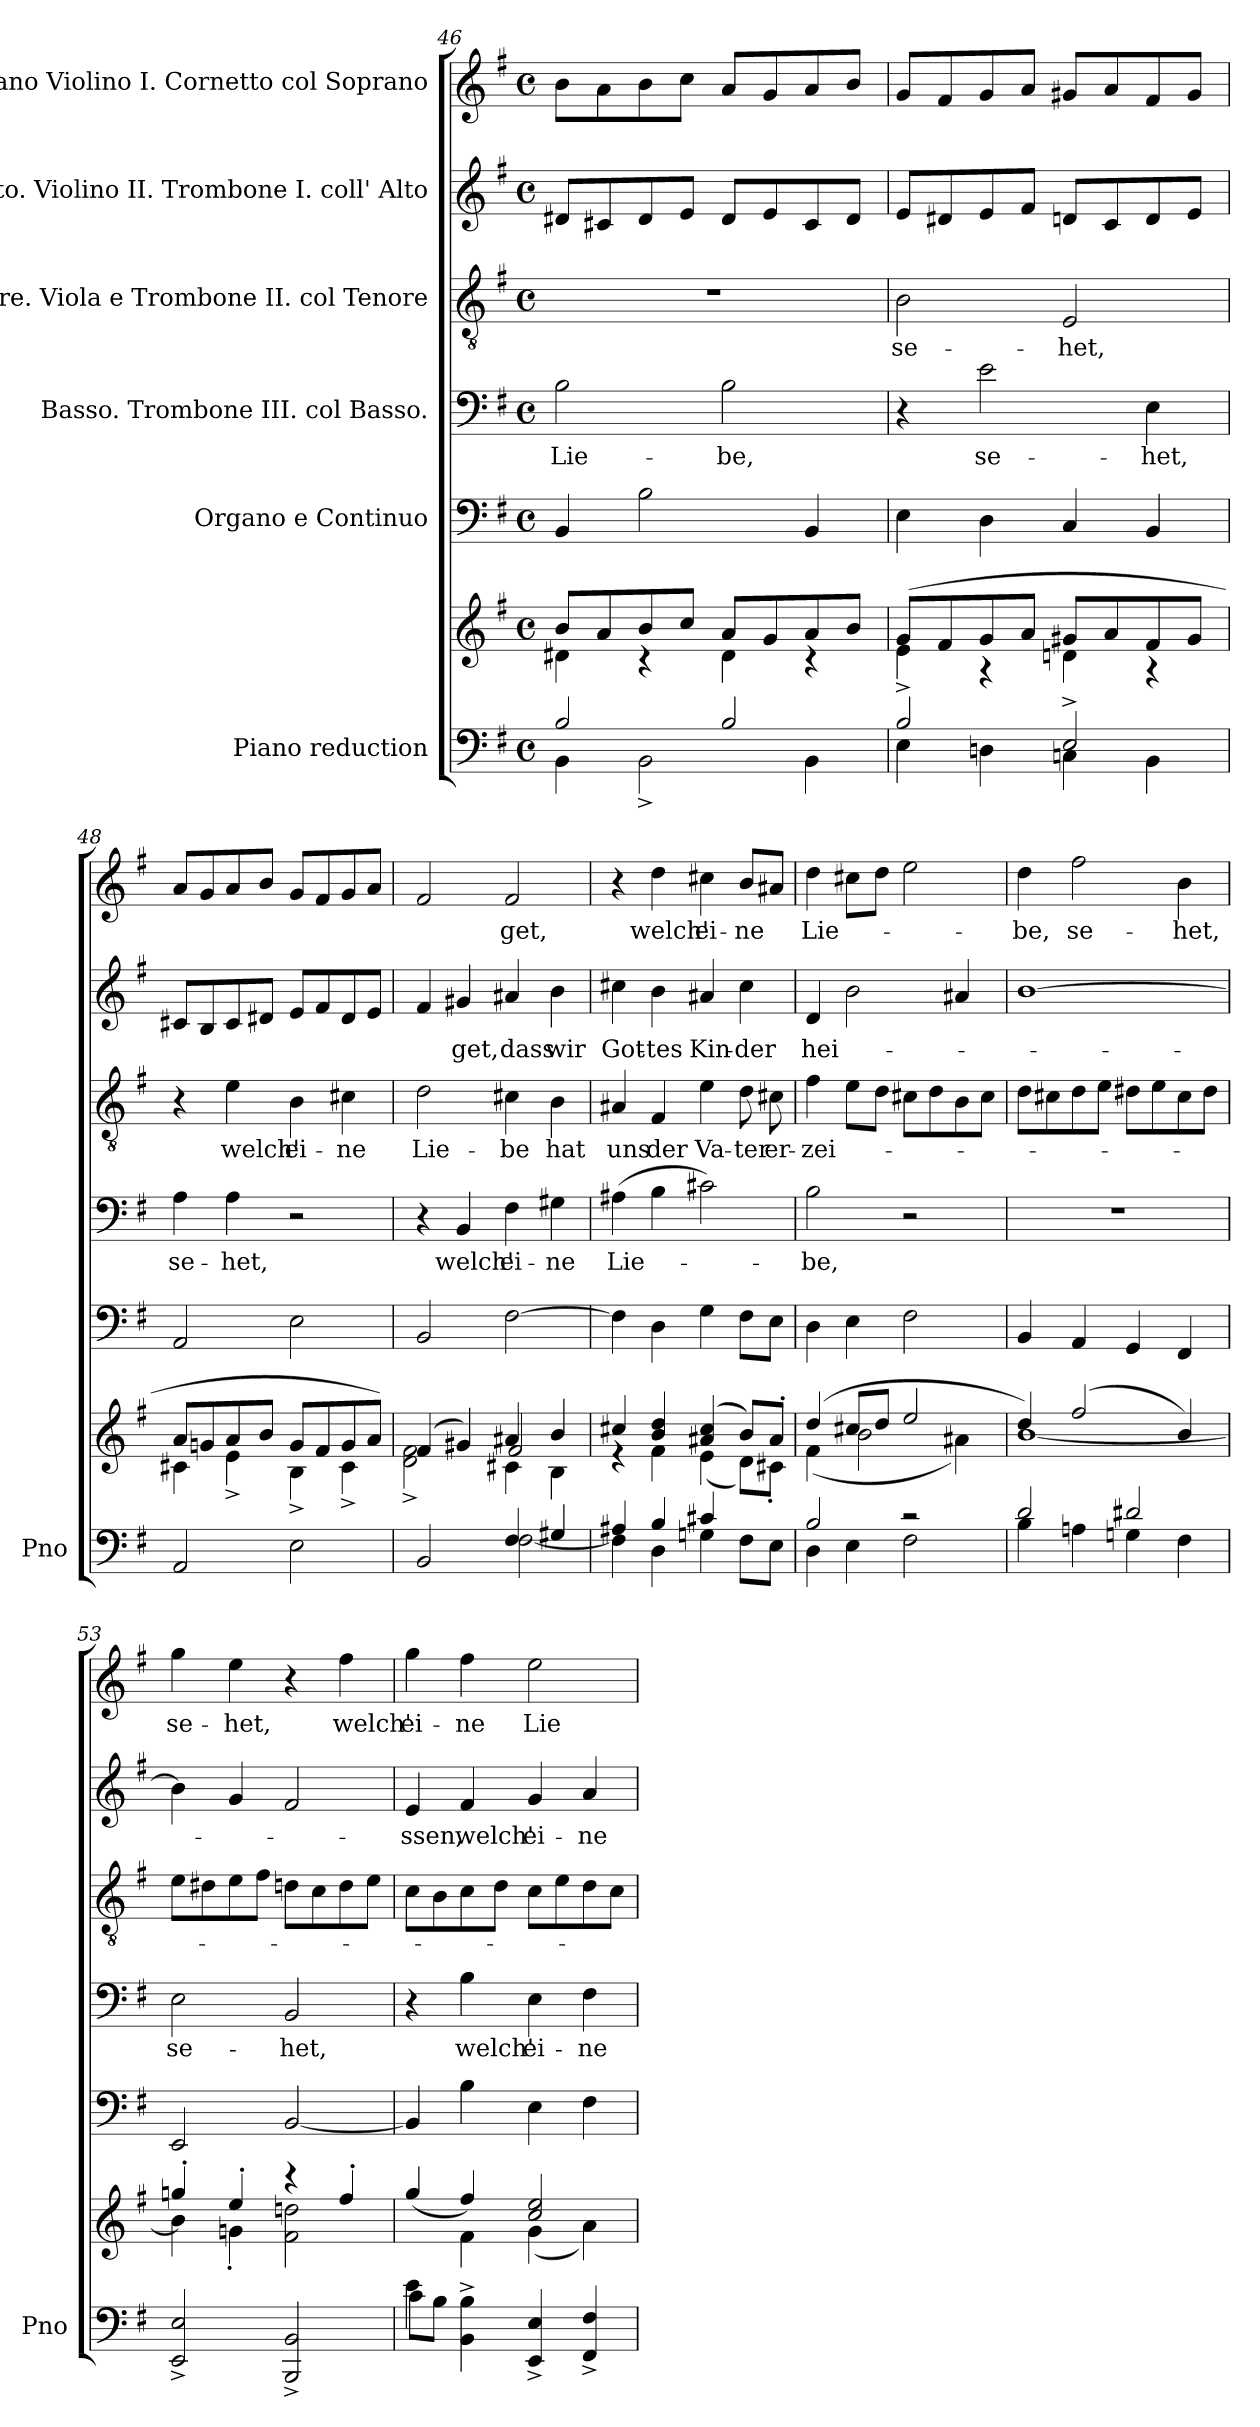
**kern	**kern	**kern	**kern	**text	**kern	**text	**kern	**text	**kern	**text
*part6	*part6	*part5	*part4	*part4	*part3	*part3	*part2	*part2	*part1	*part1
*staff7	*staff6	*staff5	*staff4	*staff4	*staff3	*staff3	*staff2	*staff2	*staff1	*staff1
*I"Piano reduction	*	*I"Organo e Continuo	*I"Basso. Trombone III. col Basso.	*	*I"Tenore. Viola e Trombone II. col Tenore	*	*I"Alto. Violino II. Trombone I. coll' Alto	*	*I"Soprano Violino I. Cornetto col Soprano	*
*I'Pno	*	*	*	*	*	*	*	*	*	*
*clefF4	*clefG2	*clefF4	*clefF4	*	*clefGv2	*	*clefG2	*	*clefG2	*
*k[f#]	*k[f#]	*k[f#]	*k[f#]	*	*k[f#]	*	*k[f#]	*	*k[f#]	*
*M4/4	*M4/4	*M4/4	*M4/4	*	*M4/4	*	*M4/4	*	*M4/4	*
*met(c)	*met(c)	*met(c)	*met(c)	*	*met(c)	*	*met(c)	*	*met(c)	*
=46	=46	=46	=46	=46	=46	=46	=46	=46	=46	=46
*^	*^	*	*	*	*	*	*	*	*	*
!	!	!	!	!	!	!LO:LY:b	!	!	!	!	!	!
2B/	4BB\	8b/L	4d#X\	4BB/	2B\	Lie-	1r	.	8d#X/L	.	8b\L	.
.	.	8a/	.	.	.	.	.	.	8c#X/	.	8a\	.
.	2BB^\	8b/	4r	2B\	.	.	.	.	8d#/	.	8b\	.
.	.	8cc/J	.	.	.	.	.	.	8e/J	.	8cc\J	.
!	!	!	!	!	!	!LO:LY:b	!	!	!	!	!	!
2B/	.	8a/L	4d#\	.	2B\	be,	.	.	8d#/L	.	8a/L	.
.	.	8g/	.	.	.	.	.	.	8e/	.	8g/	.
.	4BB\	8a/	4r	4BB/	.	.	.	.	8c#/	.	8a/	.
.	.	8b/J	.	.	.	.	.	.	8d#/J	.	8b/J	.
=47	=47	=47	=47	=47	=47	=47	=47	=47	=47	=47	=47	=47
!	!	!	!	!	!	!	!	!LO:LY:b	!	!	!	!
2B^/	4E\	(8g/L	4e\	4E\	4r	.	2B\	se-	8e/L	.	8g/L	.
.	.	8f#/	.	.	.	.	.	.	8d#X/	.	8f#/	.
!	!	!	!	!	!	!LO:LY:b	!	!	!	!	!	!
.	4Dn\	8g/	4r	4D\	2e\	se-	.	.	8e/	.	8g/	.
.	.	8a/J	.	.	.	.	.	.	8f#/J	.	8a/J	.
!	!	!	!	!	!	!	!	!LO:LY:b	!	!	!	!
2E^/	4Cn\	8g#X/L	4dn\	4C/	.	.	2E/	het,	8dn/L	.	8g#X/L	.
.	.	8a/	.	.	.	.	.	.	8c/	.	8a/	.
!	!	!	!	!	!	!LO:LY:b	!	!	!	!	!	!
.	4BB\	8f#/	4r	4BB/	4E\	het,	.	.	8d/	.	8f#/	.
.	.	8g#/J	.	.	.	.	.	.	8e/J	.	8g#/J	.
*v	*v	*	*	*	*	*	*	*	*	*	*	*
!!LO:PB:g=z
=48	=48	=48	=48	=48	=48	=48	=48	=48	=48	=48	=48
!	!	!	!	!	!LO:LY:b	!	!	!	!	!	!
2AA/	8a/L	4c#X\	2AA/	4A\	se-	4r	.	8c#X/L	.	8a/L	.
.	8gn/	.	.	.	.	.	.	8B/	.	8g/	.
!	!	!	!	!	!LO:LY:b	!	!LO:LY:b	!	!	!	!
.	8a/	4e^\	.	4A\	het,	4e\	welch'	8c#/	.	8a/	.
.	8b/J	.	.	.	.	.	.	8d#X/J	.	8b/J	.
!	!	!	!	!	!	!	!LO:LY:b	!	!	!	!
2E\	8g/L	4B^\	2E\	2r	.	4B\	ei-	8e/L	.	8g/L	.
.	8f#/	.	.	.	.	.	.	8f#/	.	8f#/	.
!	!	!	!	!	!	!	!LO:LY:b	!	!	!	!
.	8g/	4c#^\	.	.	.	4c#X\	ne	8d#/	.	8g/	.
.	8a/J)	.	.	.	.	.	.	8e/J	.	8a/J	.
=49	=49	=49	=49	=49	=49	=49	=49	=49	=49	=49	=49
*^	*	*^	*	*	*	*	*	*	*	*	*
!	!	!	!	!	!	!	!	!	!LO:LY:b	!	!	!	!
2BB/	2ryy	(4f#/	2d\^ 2f#\^	2ryy	2BB/	4r	.	2d\	Lie-	4f#/	.	2f#/	.
!	!	!	!	!	!	!	!LO:LY:b	!	!	!	!LO:LY:b	!	!
.	.	4g#X/)	.	.	.	4BB/	welch'	.	.	4g#X/	get,	.	.
!	!	!	!	!	!	!	!LO:LY:b	!	!LO:LY:b	!	!LO:LY:b	!	!LO:LY:b
4F#/	[2F#\	4a#X/	4c#X\	2f#/	[2F#\	4F#\	ei-	4c#X\	be	4a#X/	dass	2f#/	get,
!	!	!	!	!	!	!	!LO:LY:b	!	!LO:LY:b	!	!LO:LY:b	!	!
4G#X/	.	4b/	4B\	.	.	4G#X\	ne	4B\	hat	4b\	wir	.	.
*	*	*	*v	*v	*	*	*	*	*	*	*	*	*
=50	=50	=50	=50	=50	=50	=50	=50	=50	=50	=50	=50	=50
!	!	!	!	!	!	!LO:LY:b	!	!LO:LY:b	!	!LO:LY:b	!	!
4A#X/	4F#\]	4cc#X/	4r	4F#\]	(4A#X\	Lie-	4A#X/	uns	4cc#X\	Got-	4r	.
!	!	!	!	!	!	!	!	!LO:LY:b	!	!LO:LY:b	!	!LO:LY:b
4B/	4D\	4b/ 4dd/	4f#\	4D\	4B\	.	4F#/	der	4b\	tes	4dd\	welch'
!	!	!	!	!	!	!	!	!LO:LY:b	!	!LO:LY:b	!	!LO:LY:b
4c#X/	4Gn\	(4a#X/ 4cc#/	(4e\	4G\	2c#X\)	.	4e\	Va-	4a#X/	Kin-	4cc#X\	ei-
!	!	!	!	!	!	!	!	!LO:LY:b	!	!LO:LY:b	!	!LO:LY:b
4ryy	8F#\L	8b/L)	8d\L)	8F#\L	.	.	8d\	ter	4cc#\	der	8b/L	ne
!	!	!	!	!	!	!	!	!LO:LY:b	!	!	!	!
.	8E\J	8a#'/J	8c#X'\J	8E\J	.	.	8c#X\	er-	.	.	8a#X/J	.
=51	=51	=51	=51	=51	=51	=51	=51	=51	=51	=51	=51	=51
!	!	!	!	!	!	!LO:LY:b	!	!LO:LY:b	!	!LO:LY:b	!	!LO:LY:b
2B/	4D\	(4dd/	(4f#\	4D\	2B\	-be,	4f#\	zei-	4d/	hei-	4dd\	Lie-
.	4E\	8cc#X/L	2b\	4E\	.	.	8e\L	.	2b\	.	8cc#X\L	.
.	.	8dd/J	.	.	.	.	8d\J	.	.	.	8dd\J	.
2r	2F#\	2ee/	.	2F#\	2r	.	8c#X\L	.	.	.	2ee\	.
.	.	.	.	.	.	.	8d\	.	.	.	.	.
.	.	.	4a#X\)	.	.	.	8B\	.	4a#X/	.	.	.
.	.	.	.	.	.	.	8c#\J	.	.	.	.	.
=52	=52	=52	=52	=52	=52	=52	=52	=52	=52	=52	=52	=52
!	!	!	!	!	!	!	!	!	!	!	!	!LO:LY:b
2d/	4B\	4dd/)	[1b	4BB/	1r	.	8d\L	.	[1b	.	4dd\	-be,
.	.	.	.	.	.	.	8c#X\	.	.	.	.	.
!	!	!	!	!	!	!	!	!	!	!	!	!LO:LY:b
.	4An\	(2ff#/	.	4AA/	.	.	8d\	.	.	.	2ff#\	se-
.	.	.	.	.	.	.	8e\J	.	.	.	.	.
2d#X/	4Gn\	.	.	4GG/	.	.	8d#X\L	.	.	.	.	.
.	.	.	.	.	.	.	8e\	.	.	.	.	.
!	!	!	!	!	!	!	!	!	!	!	!	!LO:LY:b
.	4F#\	4b/)	.	4FF#/	.	.	8c#\	.	.	.	4b\	het,
.	.	.	.	.	.	.	8d#\J	.	.	.	.	.
*v	*v	*	*	*	*	*	*	*	*	*	*	*
=53	=53	=53	=53	=53	=53	=53	=53	=53	=53	=53	=53
!	!	!	!	!	!LO:LY:b	!	!	!	!	!	!LO:LY:b
2EE/^ 2E/^	4ggn'/	4b\]	2EE/	2E\	se-	8e\L	.	4b\]	.	4gg\	se-
.	.	.	.	.	.	8d#X\	.	.	.	.	.
!	!	!	!	!	!	!	!	!	!	!	!LO:LY:b
.	4ee'/	4gn'\	.	.	.	8e\	.	4g/	.	4ee\	het,
.	.	.	.	.	.	8f#\J	.	.	.	.	.
!	!	!	!	!	!LO:LY:b	!	!	!	!	!	!
2BBB/^ 2BB/^	4r	2f#\ 2ddn\	[2BB/	2BB/	het,	8dn\L	.	2f#/	.	4r	.
.	.	.	.	.	.	8c\	.	.	.	.	.
!	!	!	!	!	!	!	!	!	!	!	!LO:LY:b
.	4ff#'/	.	.	.	.	8d\	.	.	.	4ff#\	welch'
.	.	.	.	.	.	8e\J	.	.	.	.	.
!!LO:LB:g=z
=54	=54	=54	=54	=54	=54	=54	=54	=54	=54	=54	=54
*^	*	*	*	*	*	*	*	*	*	*	*
!	!	!	!	!	!	!	!	!	!	!LO:LY:b	!	!LO:LY:b
4e\	8c\L	(4gg/	4ryy	4BB/]	4r	.	8c\L	.	4e/	ssen,	4gg\	ei-
.	8B\J	.	.	.	.	.	8B\	.	.	.	.	.
!	!	!	!	!	!	!LO:LY:b	!	!	!	!LO:LY:b	!	!LO:LY:b
2.ryy	4BB\^ 4B\^	4ff#/)	4f#\	4B\	4B\	welch'	8c\	.	4f#/	welch'	4ff#\	ne
.	.	.	.	.	.	.	8d\J	.	.	.	.	.
!	!	!	!	!	!	!LO:LY:b	!	!	!	!LO:LY:b	!	!LO:LY:b
.	4EE/^ 4E/^	2cc/ 2ee/	(4g\	4E\	4E\	ei-	8c\L	.	4g/	ei-	2ee\	Lie-
.	.	.	.	.	.	.	8e\	.	.	.	.	.
!	!	!	!	!	!	!LO:LY:b	!	!	!	!LO:LY:b	!	!
.	4FF#/^ 4F#/^	.	4a\)	4F#\	4F#\	ne	8d\	.	4a/	ne	.	.
.	.	.	.	.	.	.	8c\J	.	.	.	.	.
*v	*v	*	*	*	*	*	*	*	*	*	*	*
*	*v	*v	*	*	*	*	*	*	*	*	*
=	=	=	=	=	=	=	=	=	=	=
*-	*-	*-	*-	*-	*-	*-	*-	*-	*-	*-
